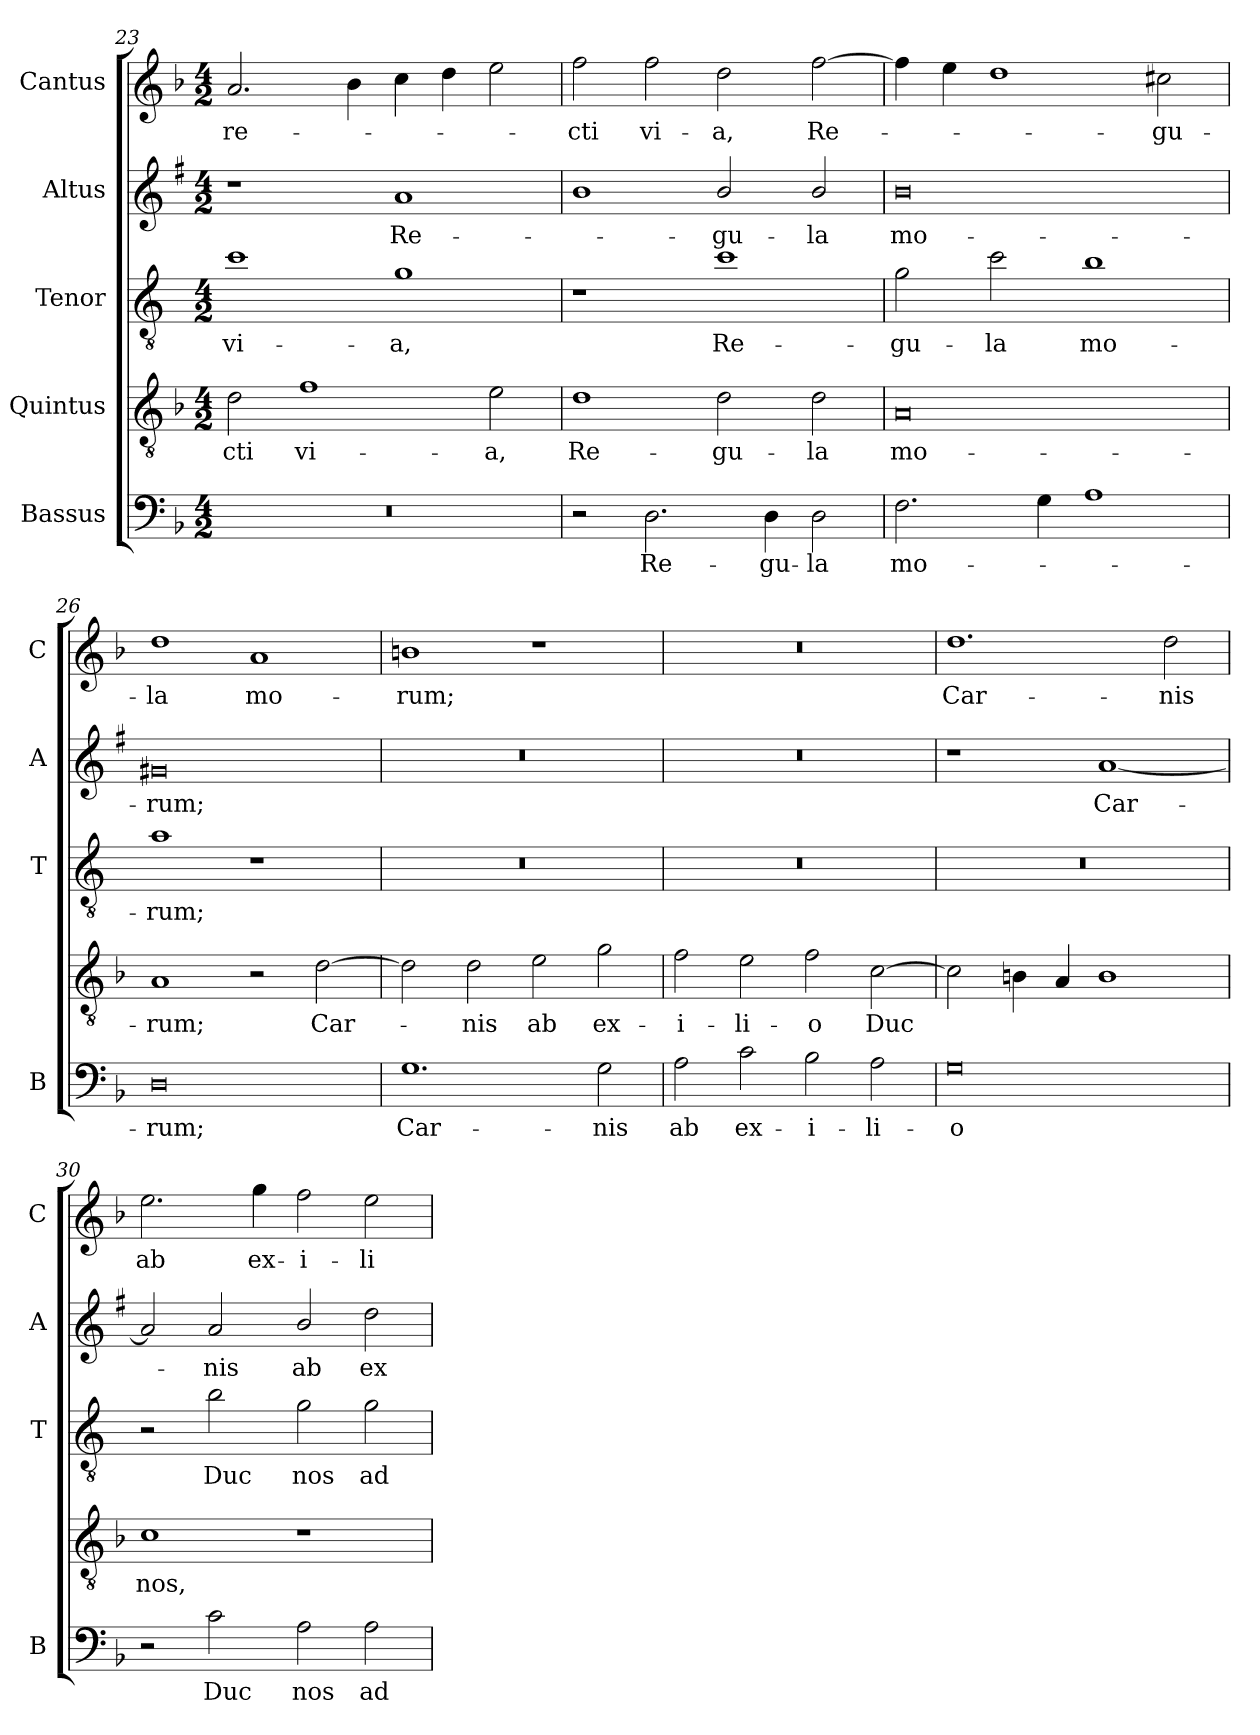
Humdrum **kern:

**kern	**text	**kern	**text	**kern	**text	**kern	**text	**kern	**text
*part5	*part5	*part4	*part4	*part3	*part3	*part2	*part2	*part1	*part1
*staff5	*staff5	*staff4	*staff4	*staff3	*staff3	*staff2	*staff2	*staff1	*staff1
*I"Bassus	*	*I"Quintus	*	*I"Tenor	*	*I"Altus	*	*I"Cantus	*
*I'B	*	*	*	*I'T	*	*I'A	*	*I'C	*
*clefF4	*	*clefGv2	*	*clefGv2	*	*clefG2	*	*clefG2	*
*	*	*	*	*ITrd4c7	*	*ITrd1c2	*	*	*
*k[b-]	*	*k[b-]	*	*k[b-]	*	*k[b-]	*	*k[b-]	*
*F:	*	*F:	*	*F:	*	*F:	*	*F:	*
*M4/2	*	*M4/2	*	*M4/2	*	*M4/2	*	*M4/2	*
=23	=23	=23	=23	=23	=23	=23	=23	=23	=23
!	!	!	!LO:LY:b	!	!LO:LY:b	!	!	!	!LO:LY:b
0r	.	2d\	-cti	1f	vi-	1r	.	2.a/	re-
!	!	!	!LO:LY:b	!	!	!	!	!	!
.	.	1f	vi-	.	.	.	.	.	.
.	.	.	.	.	.	.	.	4b-\	.
!	!	!	!	!	!LO:LY:b	!	!LO:LY:b	!	!
.	.	.	.	1c	-a,	1g	Re-	4cc\	.
.	.	.	.	.	.	.	.	4dd\	.
!	!	!	!LO:LY:b	!	!	!	!	!	!
.	.	2e\	-a,	.	.	.	.	2ee\	.
=24	=24	=24	=24	=24	=24	=24	=24	=24	=24
!	!	!	!LO:LY:b	!	!	!	!	!	!LO:LY:b
2r	.	1d	Re-	1r	.	1a	.	2ff\	-cti
!	!LO:LY:b	!	!	!	!	!	!	!	!LO:LY:b
2.D\	Re-	.	.	.	.	.	.	2ff\	vi-
!	!	!	!LO:LY:b	!	!LO:LY:b	!	!LO:LY:b	!	!LO:LY:b
.	.	2d\	-gu-	1f	Re-	2a/	-gu-	2dd\	-a,
!	!LO:LY:b	!	!	!	!	!	!	!	!
4D\	-gu-	.	.	.	.	.	.	.	.
!	!LO:LY:b	!	!LO:LY:b	!	!	!	!LO:LY:b	!	!LO:LY:b
2D\	-la	2d\	-la	.	.	2a/	-la	[2ff\	Re-
=25	=25	=25	=25	=25	=25	=25	=25	=25	=25
!	!LO:LY:b	!	!LO:LY:b	!	!LO:LY:b	!	!LO:LY:b	!	!
2.F\	mo-	0A	mo-	2c\	-gu-	0a	mo-	4ff\]	.
.	.	.	.	.	.	.	.	4ee\	.
!	!	!	!	!	!LO:LY:b	!	!	!	!
.	.	.	.	2f\	-la	.	.	1dd	.
4G\	.	.	.	.	.	.	.	.	.
!	!	!	!	!	!LO:LY:b	!	!	!	!
1A	.	.	.	1e	mo-	.	.	.	.
!	!	!	!	!	!	!	!	!	!LO:LY:b
.	.	.	.	.	.	.	.	2cc#X\	-gu-
!!LO:LB:g=z
=26	=26	=26	=26	=26	=26	=26	=26	=26	=26
!	!LO:LY:b	!	!LO:LY:b	!	!LO:LY:b	!	!LO:LY:b	!	!LO:LY:b
0D	-rum;	1A	-rum;	1d	-rum;	0f#X	-rum;	1dd	-la
!	!	!	!	!	!	!	!	!	!LO:LY:b
.	.	2r	.	1r	.	.	.	1a	mo-
!	!	!	!LO:LY:b	!	!	!	!	!	!
.	.	[2d\	Car-	.	.	.	.	.	.
=27	=27	=27	=27	=27	=27	=27	=27	=27	=27
!	!LO:LY:b	!	!	!	!	!	!	!	!LO:LY:b
1.G	Car-	2d\]	.	0r	.	0r	.	1bn	-rum;
!	!	!	!LO:LY:b	!	!	!	!	!	!
.	.	2d\	-nis	.	.	.	.	.	.
!	!	!	!LO:LY:b	!	!	!	!	!	!
.	.	2e\	ab	.	.	.	.	1r	.
!	!LO:LY:b	!	!LO:LY:b	!	!	!	!	!	!
2G\	-nis	2g\	ex-	.	.	.	.	.	.
=28	=28	=28	=28	=28	=28	=28	=28	=28	=28
!	!LO:LY:b	!	!LO:LY:b	!	!	!	!	!	!
2A\	ab	2f\	-i-	0r	.	0r	.	0r	.
!	!LO:LY:b	!	!LO:LY:b	!	!	!	!	!	!
2c\	ex-	2e\	-li-	.	.	.	.	.	.
!	!LO:LY:b	!	!LO:LY:b	!	!	!	!	!	!
2B-\	-i-	2f\	-o	.	.	.	.	.	.
!	!LO:LY:b	!	!LO:LY:b	!	!	!	!	!	!
2A\	-li-	[2c\	Duc	.	.	.	.	.	.
=29	=29	=29	=29	=29	=29	=29	=29	=29	=29
!	!LO:LY:b	!	!	!	!	!	!	!	!LO:LY:b
0G	-o	2c\]	.	0r	.	1r	.	1.dd	Car-
.	.	4Bn\	.	.	.	.	.	.	.
.	.	4A/	.	.	.	.	.	.	.
!	!	!	!	!	!	!	!LO:LY:b	!	!
.	.	1B	.	.	.	[1g	Car-	.	.
!	!	!	!	!	!	!	!	!	!LO:LY:b
.	.	.	.	.	.	.	.	2dd\	-nis
=30	=30	=30	=30	=30	=30	=30	=30	=30	=30
!	!	!	!LO:LY:b	!	!	!	!	!	!LO:LY:b
2r	.	1c	nos,	2r	.	2g/]	.	2.ee\	ab
!	!LO:LY:b	!	!	!	!LO:LY:b	!	!LO:LY:b	!	!
2c\	Duc	.	.	2e\	Duc	2g/	-nis	.	.
!	!	!	!	!	!	!	!	!	!LO:LY:b
.	.	.	.	.	.	.	.	4gg\	ex-
!	!LO:LY:b	!	!	!	!LO:LY:b	!	!LO:LY:b	!	!LO:LY:b
2A\	nos	1r	.	2c\	nos	2a/	ab	2ff\	-i-
!	!LO:LY:b	!	!	!	!LO:LY:b	!	!LO:LY:b	!	!LO:LY:b
2A\	ad	.	.	2c\	ad	2cc\	ex-	2ee\	-li-
=	=	=	=	=	=	=	=	=	=
*-	*-	*-	*-	*-	*-	*-	*-	*-	*-
